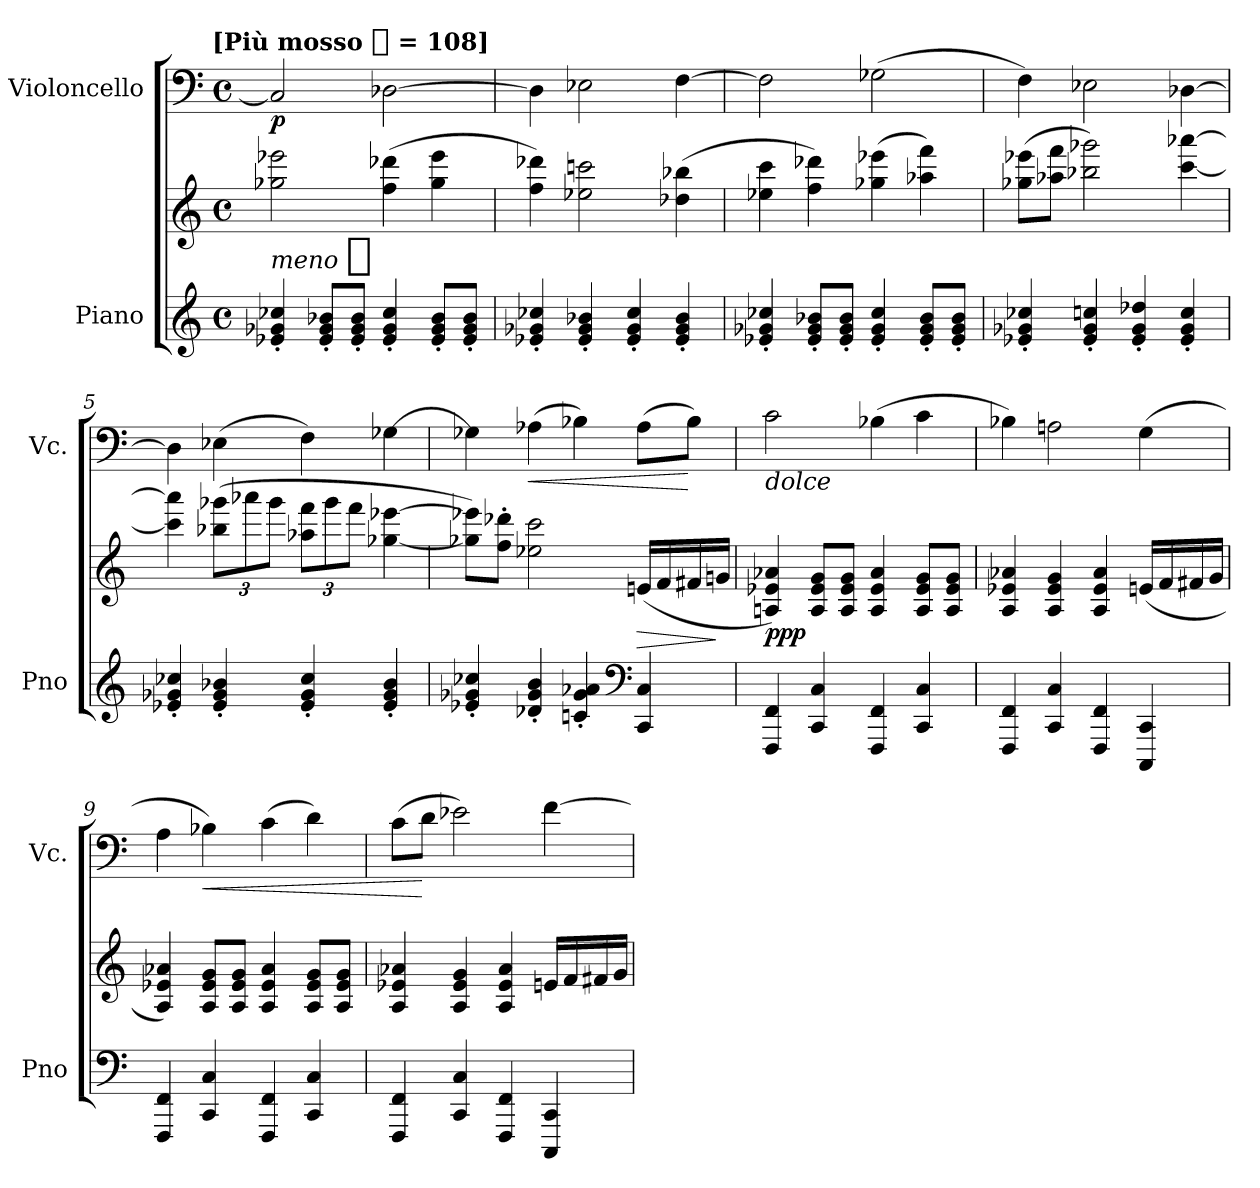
**kern	**kern	**dynam	**kern	**dynam
*part2	*part2	*part2	*part1	*part1
*staff3	*staff2	*staff2/3	*staff1	*staff1
*I"Piano	*	*	*I"Violoncello	*
*I'Pno	*	*	*I'Vc.	*
*clefG2	*clefG2	*	*clefF4	*
*k[]	*k[]	*	*k[]	*
*C:	*C:	*	*C:	*
!!LO:TX:omd:t=[Più mosso [half] = 108]
*M4/4	*M4/4	*	*M4/4	*
*met(c)	*met(c)	*	*met(c)	*
*MM108	*MM108	*	*MM108	*
=1	=1	=1	=1	=1
!	!	!LO:DY:t=meno %s	!	!
4e-X' 4g-X' 4cc-X'	2gg-X 2eee-Xi	pp	2C]	p
8e-' 8g-' 8b-X'L	.	.	.	.
8e-' 8g-' 8b-'J	.	.	.	.
4e-' 4g-' 4cc-'	(4ff 4ddd-X	.	[2D-X	.
8e-' 8g-' 8b-'L	4gg- 4eee-	.	.	.
8e-' 8g-' 8b-'J	.	.	.	.
=2	=2	=2	=2	=2
4e-X' 4g-X' 4cc-X'	4ff 4ddd-X)	.	4D-]	.
4e-' 4g-' 4b-X'	2ee-X 2cccn	.	2E-X	.
4e-' 4g-' 4cc-'	.	.	.	.
4e-' 4g-' 4b-'	(4dd-X 4bb-X	.	[4F	.
=3	=3	=3	=3	=3
4e-X' 4g-X' 4cc-X'	4ee-X 4ccc	.	2F]	.
8e-' 8g-' 8b-X'L	4ff 4ddd-X)	.	.	.
8e-' 8g-' 8b-'J	.	.	.	.
4e-' 4g-' 4cc-'	(4gg-X 4eee-X	.	(2G-X	.
8e-' 8g-' 8b-'L	4aa-X 4fff)	.	.	.
8e-' 8g-' 8b-'J	.	.	.	.
=4	=4	=4	=4	=4
4e-X' 4g-X' 4cc-X'	(8gg-X 8eee-XL	.	4F)	.
.	8aa-X 8fffJ	.	.	.
4e-' 4g-' 4ccn'	2bb-X 2ggg-X)	.	2E-X	.
4e-' 4g-' 4dd-X'	.	.	.	.
4e-' 4g-' 4cc'	[4ccc [4aaa-X	.	[4D-X	.
=5	=5	=5	=5	=5
4e-X' 4g-X' 4cc-X'	4ccc] 4aaa-]	.	4D-]	.
4e-' 4g-' 4b-X'	(12bb-X 12ggg-XL	.	(4E-X	.
.	12aaa-X	.	.	.
.	12ggg-J	.	.	.
4e-' 4g-' 4cc-'	12aa-X 12fffL	.	4F)	.
.	12ggg-	.	.	.
.	12fffJ	.	.	.
4e-' 4g-' 4b-'	[4gg-X [4eee-X	.	[4G-X	.
=6	=6	=6	=6	=6
4e-X' 4g-X' 4cc-X'	8gg-X] 8eee-X]L)	.	4G-X]	.
.	8ff' 8ddd-X'J	.	.	.
!	!	!	!	!LO:HP:b
4d-X' 4g-' 4b'	2ee-X 2ccc	.	(4A-X	<
4cn' 4g-' 4a-X'	.	.	4B-X)	.
*clefF4	*	*	*	*
4CC 4C	(>16enLL	>	(8A-L	.
.	16f	.	.	.
.	16f#X	.	8B-J)	[
.	16gnJJ	]	.	.
=7	=7	=7	=7	=7
!	!	!	!LO:TX:b:i:t=dolce	!
4FFF 4FF	4An 4e-X 4a-X)	ppp	2c	.
4CC 4C	8A 8e- 8gL	.	.	.
.	8A 8e- 8gJ	.	.	.
4FFF 4FF	4A 4e- 4a-	.	(4B-X	.
4CC 4C	8A 8e- 8gL	.	4c	.
.	8A 8e- 8gJ	.	.	.
=8	=8	=8	=8	=8
4FFF 4FF	4A 4e-X 4a-X	.	4B-X)	.
4CC 4C	4A 4e- 4g	.	2An	.
4FFF 4FF	4A 4e- 4a-	.	.	.
4CCC 4CC	(>16enLL	.	(4G	.
.	16f	.	.	.
.	16f#X	.	.	.
.	16gJJ	.	.	.
=9	=9	=9	=9	=9
4FFF 4FF	4A 4e-X 4a-X)	.	4A	.
!	!	!	!	!LO:HP:b
4CC 4C	8A 8e- 8gL	.	4B-X)	<
.	8A 8e- 8gJ	.	.	.
4FFF 4FF	4A 4e- 4a-	.	(4c	.
4CC 4C	8A 8e- 8gL	.	4d)	.
.	8A 8e- 8gJ	.	.	.
=10	=10	=10	=10	=10
4FFF 4FF	4A 4e-X 4a-X	.	(8cL	.
.	.	.	8dJ	[
4CC 4C	4A 4e- 4g	.	2e-X)	.
4FFF 4FF	4A 4e- 4a-	.	.	.
4CCC 4CC	16enjLL	.	[4f	.
.	16f	.	.	.
.	16f#X	.	.	.
.	16gJJ	.	.	.
=	=	=	=	=
*-	*-	*-	*-	*-
